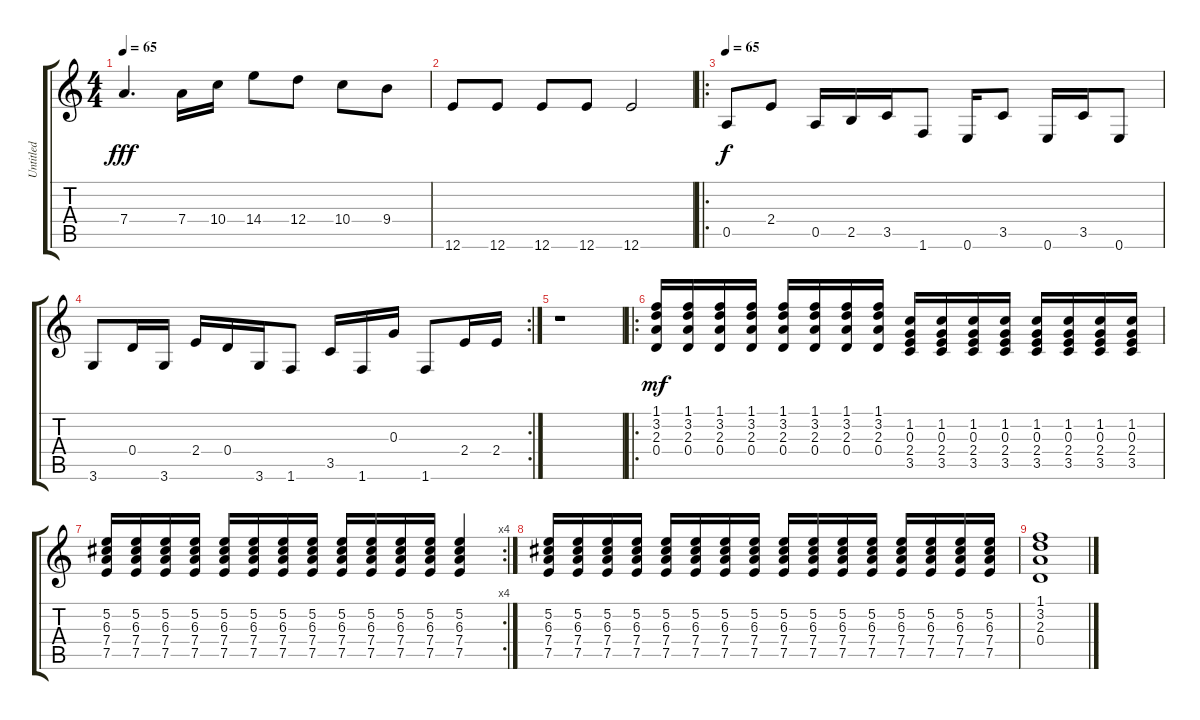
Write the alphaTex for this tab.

\track ("Untitled" "Untitled") {instrument overdrivenguitar}
\staff {score tabs}
\tuning (E4 B3 G3 D3 A2 E2) {hide}
\ts (4 4)
\tempo 65
\clef g2
\ks c
7.4.4{d dy fff} 7.4.16 10.4.16 14.4.8 12.4.8 10.4.8 9.4.8 |
12.6.8 12.6.8 12.6.8 12.6.8 12.6.2 |
\ro
\tempo 65
0.5.8{dy f} 2.4.8 0.5.16 2.5.16 3.5.16 1.6.8 0.6.16 3.5.8 0.6.16 3.5.16 0.6.8 |
\rc 2
3.6.8 0.4.16 3.6.16 2.4.16 0.4.16 3.6.16 1.6.8 3.5.16 1.6.16 0.3.16 1.6.8 2.4.16 2.4.16 |
r.1 |
\ro
(1.1 3.2 2.3 0.4).16{dy mf} (1.1 3.2 2.3 0.4).16 (1.1 3.2 2.3 0.4).16 (1.1 3.2 2.3 0.4).16 (1.1 3.2 2.3 0.4).16 (1.1 3.2 2.3 0.4).16 (1.1 3.2 2.3 0.4).16 (1.1 3.2 2.3 0.4).16 (1.2 0.3 2.4 3.5).16 (1.2 0.3 2.4 3.5).16 (1.2 0.3 2.4 3.5).16 (1.2 0.3 2.4 3.5).16 (1.2 0.3 2.4 3.5).16 (1.2 0.3 2.4 3.5).16 (1.2 0.3 2.4 3.5).16 (1.2 0.3 2.4 3.5).16 |
\rc 4
(5.2 6.3 7.4 7.5).16 (5.2 6.3 7.4 7.5).16 (5.2 6.3 7.4 7.5).16 (5.2 6.3 7.4 7.5).16 (5.2 6.3 7.4 7.5).16 (5.2 6.3 7.4 7.5).16 (5.2 6.3 7.4 7.5).16 (5.2 6.3 7.4 7.5).16 (5.2 6.3 7.4 7.5).16 (5.2 6.3 7.4 7.5).16 (5.2 6.3 7.4 7.5).16 (5.2 6.3 7.4 7.5).16 (5.2 6.3 7.4 7.5).4 |
(5.2 6.3 7.4 7.5).16 (5.2 6.3 7.4 7.5).16 (5.2 6.3 7.4 7.5).16 (5.2 6.3 7.4 7.5).16 (5.2 6.3 7.4 7.5).16 (5.2 6.3 7.4 7.5).16 (5.2 6.3 7.4 7.5).16 (5.2 6.3 7.4 7.5).16 (5.2 6.3 7.4 7.5).16 (5.2 6.3 7.4 7.5).16 (5.2 6.3 7.4 7.5).16 (5.2 6.3 7.4 7.5).16 (5.2 6.3 7.4 7.5).16 (5.2 6.3 7.4 7.5).16 (5.2 6.3 7.4 7.5).16 (5.2 6.3 7.4 7.5).16 |
(1.1 3.2 2.3 0.4).1
